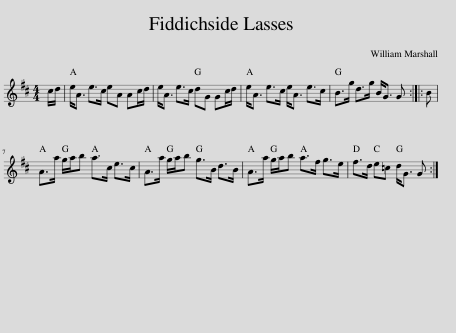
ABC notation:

X:1
L:1/8
M:4/4
I:linebreak $
K:D
V:1 treble
V:1
 c/d/ | e<A e>c eA Ac/d/ | e<A e>c dG Gc/d/ | e<A e>c e<A e>c | B>g d>g B<G G :: %5
 B |$ A>a g/a/b a>c e>c | A>a g/a/b g>B d>B | A>a g/a/b a>f g>e | f>d e=c d<G G :| %10
